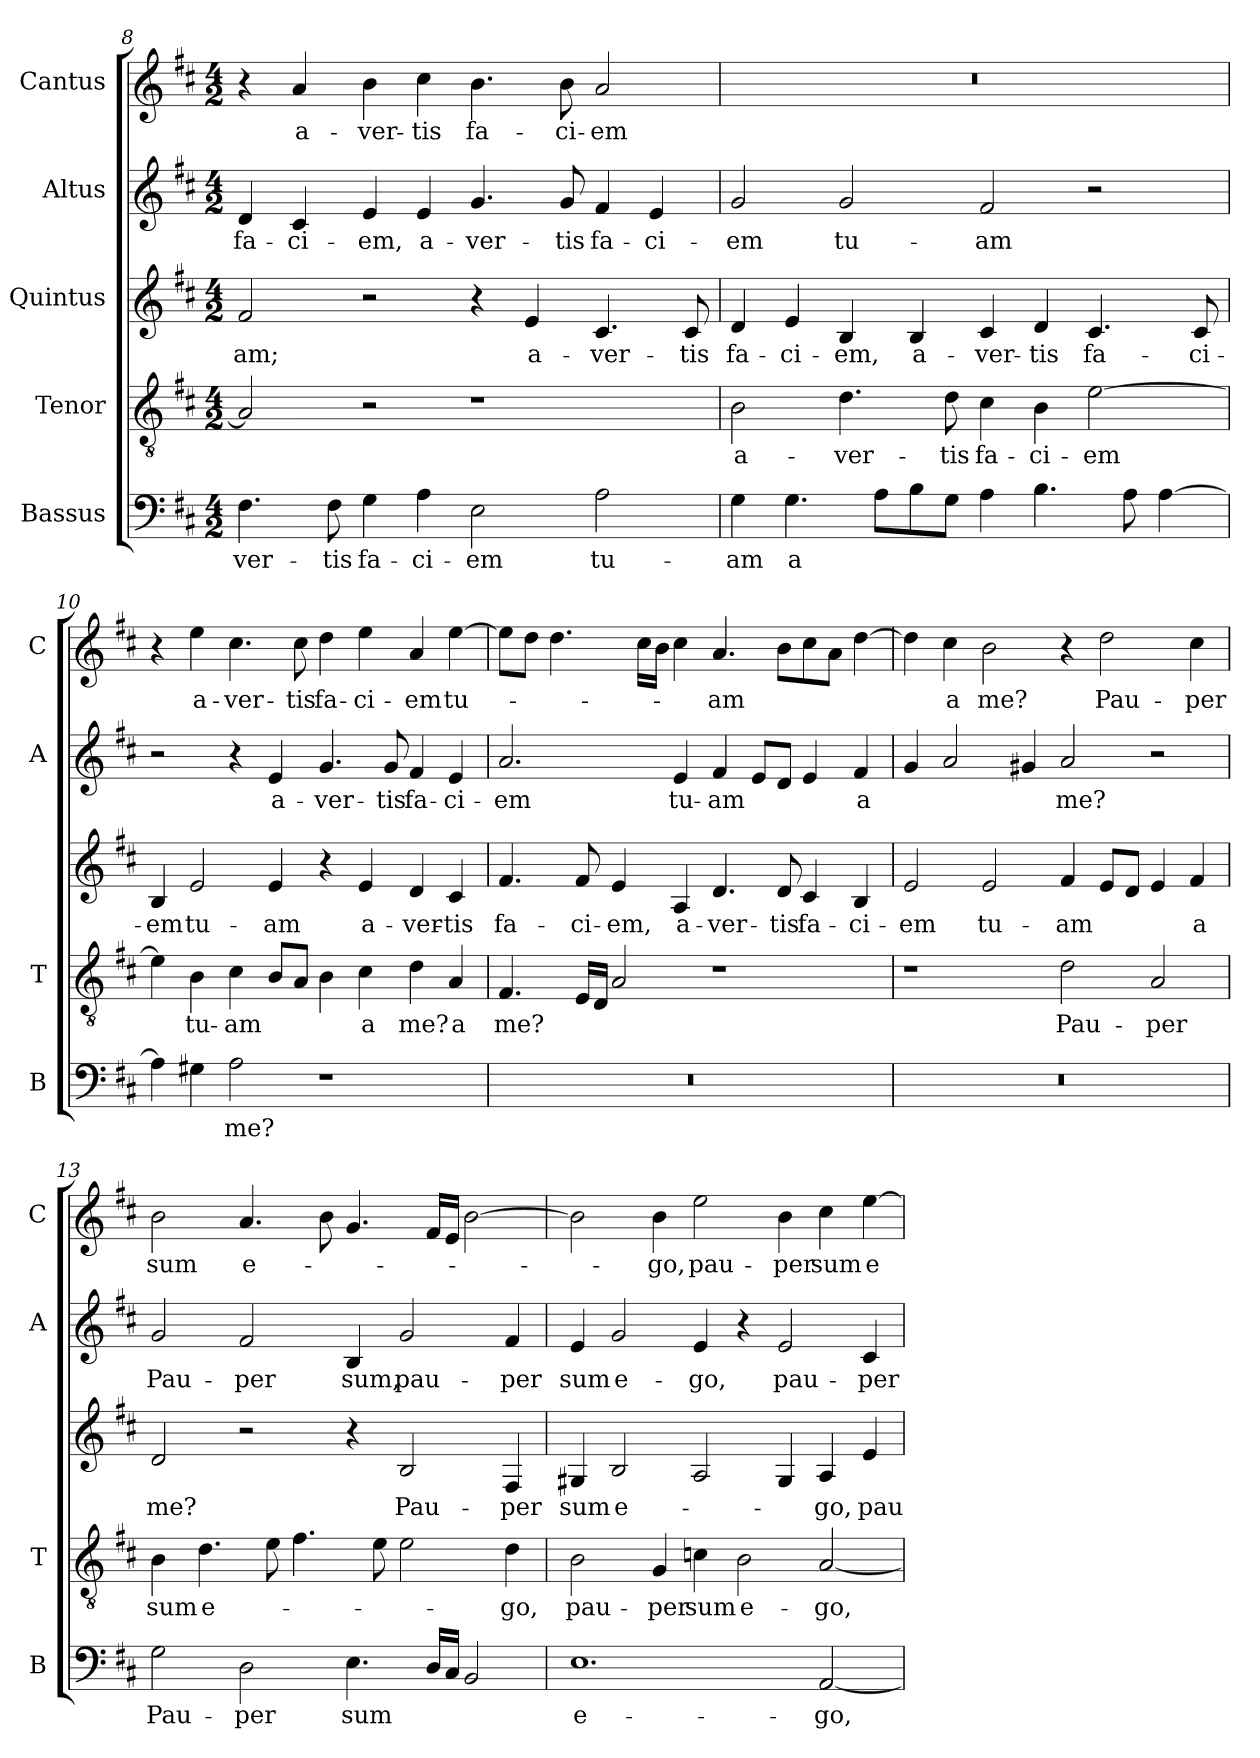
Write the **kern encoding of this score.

**kern	**text	**kern	**text	**kern	**text	**kern	**text	**kern	**text
*part5	*part5	*part4	*part4	*part3	*part3	*part2	*part2	*part1	*part1
*staff5	*staff5	*staff4	*staff4	*staff3	*staff3	*staff2	*staff2	*staff1	*staff1
*I"Bassus	*	*I"Tenor	*	*I"Quintus	*	*I"Altus	*	*I"Cantus	*
*I'B	*	*I'T	*	*	*	*I'A	*	*I'C	*
*clefF4	*	*clefGv2	*	*clefG2	*	*clefG2	*	*clefG2	*
*k[f#c#]	*	*k[f#c#]	*	*k[f#c#]	*	*k[f#c#]	*	*k[f#c#]	*
*D:	*	*D:	*	*D:	*	*D:	*	*D:	*
*M4/2	*	*M4/2	*	*M4/2	*	*M4/2	*	*M4/2	*
=8	=8	=8	=8	=8	=8	=8	=8	=8	=8
!	!LO:LY:b	!	!	!	!LO:LY:b	!	!LO:LY:b	!	!
4.F#\	-ver-	2A/]	.	2f#/	-am;	4d/	fa-	4r	.
!	!	!	!	!	!	!	!LO:LY:b	!	!LO:LY:b
.	.	.	.	.	.	4c#/	-ci-	4a/	a-
!	!LO:LY:b	!	!	!	!	!	!	!	!
8F#\	-tis	.	.	.	.	.	.	.	.
!	!LO:LY:b	!	!	!	!	!	!LO:LY:b	!	!LO:LY:b
4G\	fa-	2r	.	2r	.	4e/	-em,	4b\	-ver-
!	!LO:LY:b	!	!	!	!	!	!LO:LY:b	!	!LO:LY:b
4A\	-ci-	.	.	.	.	4e/	a-	4cc#\	-tis
!	!LO:LY:b	!	!	!	!	!	!LO:LY:b	!	!LO:LY:b
2E\	-em	1r	.	4r	.	4.g/	-ver-	4.b\	fa-
!	!	!	!	!	!LO:LY:b	!	!	!	!
.	.	.	.	4e/	a-	.	.	.	.
!	!	!	!	!	!	!	!LO:LY:b	!	!LO:LY:b
.	.	.	.	.	.	8g/	-tis	8b\	-ci-
!	!LO:LY:b	!	!	!	!LO:LY:b	!	!LO:LY:b	!	!LO:LY:b
2A\	tu-	.	.	4.c#/	-ver-	4f#/	fa-	2a/	-em
!	!	!	!	!	!	!	!LO:LY:b	!	!
.	.	.	.	.	.	4e/	-ci-	.	.
!	!	!	!	!	!LO:LY:b	!	!	!	!
.	.	.	.	8c#/	-tis	.	.	.	.
!!LO:PB:g=z
=9	=9	=9	=9	=9	=9	=9	=9	=9	=9
!	!LO:LY:b	!	!LO:LY:b	!	!LO:LY:b	!	!LO:LY:b	!	!
4G\	-am	2B\	a-	4d/	fa-	2g/	-em	0r	.
!	!LO:LY:b	!	!	!	!LO:LY:b	!	!	!	!
4.G\	a	.	.	4e/	-ci-	.	.	.	.
!	!	!	!LO:LY:b	!	!LO:LY:b	!	!LO:LY:b	!	!
.	.	4.d\	-ver-	4B/	-em,	2g/	tu-	.	.
8A\L	.	.	.	.	.	.	.	.	.
!	!	!	!	!	!LO:LY:b	!	!	!	!
8B\	.	.	.	4B/	a-	.	.	.	.
!	!	!	!LO:LY:b	!	!	!	!	!	!
8G\J	.	8d\	-tis	.	.	.	.	.	.
!	!	!	!LO:LY:b	!	!LO:LY:b	!	!LO:LY:b	!	!
4A\	.	4c#\	fa-	4c#/	-ver-	2f#/	-am	.	.
!	!	!	!LO:LY:b	!	!LO:LY:b	!	!	!	!
4.B\	.	4B\	-ci-	4d/	-tis	.	.	.	.
!	!	!	!LO:LY:b	!	!LO:LY:b	!	!	!	!
.	.	[2e\	-em	4.c#/	fa-	2r	.	.	.
8A\	.	.	.	.	.	.	.	.	.
[4A\	.	.	.	.	.	.	.	.	.
!	!	!	!	!	!LO:LY:b	!	!	!	!
.	.	.	.	8c#/	-ci-	.	.	.	.
=10	=10	=10	=10	=10	=10	=10	=10	=10	=10
!	!	!	!	!	!LO:LY:b	!	!	!	!
4A\]	.	4e\]	.	4B/	-em	2r	.	4r	.
!	!	!	!LO:LY:b	!	!LO:LY:b	!	!	!	!LO:LY:b
4G#X\	.	4B\	tu-	2e/	tu-	.	.	4ee\	a-
!	!LO:LY:b	!	!LO:LY:b	!	!	!	!	!	!LO:LY:b
2A\	me?	4c#\	-am	.	.	4r	.	4.cc#\	-ver-
!	!	!	!	!	!LO:LY:b	!	!LO:LY:b	!	!
.	.	8B/L	.	4e/	-am	4e/	a-	.	.
!	!	!	!	!	!	!	!	!	!LO:LY:b
.	.	8A/J	.	.	.	.	.	8cc#\	-tis
!	!	!	!	!	!	!	!LO:LY:b	!	!LO:LY:b
1r	.	4B\	.	4r	.	4.g/	-ver-	4dd\	fa-
!	!	!	!LO:LY:b	!	!LO:LY:b	!	!	!	!LO:LY:b
.	.	4c#\	a	4e/	a-	.	.	4ee\	-ci-
!	!	!	!	!	!	!	!LO:LY:b	!	!
.	.	.	.	.	.	8g/	-tis	.	.
!	!	!	!LO:LY:b	!	!LO:LY:b	!	!LO:LY:b	!	!LO:LY:b
.	.	4d\	me?	4d/	-ver-	4f#/	fa-	4a/	-em
!	!	!	!LO:LY:b	!	!LO:LY:b	!	!LO:LY:b	!	!LO:LY:b
.	.	4A/	a	4c#/	-tis	4e/	-ci-	[4ee\	tu-
=11	=11	=11	=11	=11	=11	=11	=11	=11	=11
!	!	!	!LO:LY:b	!	!LO:LY:b	!	!LO:LY:b	!	!
0r	.	4.F#/	me?	4.f#/	fa-	2.a/	-em	8ee\L]	.
.	.	.	.	.	.	.	.	8dd\J	.
.	.	.	.	.	.	.	.	4.dd\	.
!	!	!	!	!	!LO:LY:b	!	!	!	!
.	.	16E/LL	.	8f#/	-ci-	.	.	.	.
.	.	16D/JJ	.	.	.	.	.	.	.
!	!	!	!	!	!LO:LY:b	!	!	!	!
.	.	2A/	.	4e/	-em,	.	.	.	.
.	.	.	.	.	.	.	.	16cc#\LL	.
.	.	.	.	.	.	.	.	16b\JJ	.
!	!	!	!	!	!LO:LY:b	!	!LO:LY:b	!	!
.	.	.	.	4A/	a-	4e/	tu-	4cc#\	.
!	!	!	!	!	!LO:LY:b	!	!LO:LY:b	!	!LO:LY:b
.	.	1r	.	4.d/	-ver-	4f#/	-am	4.a/	-am
.	.	.	.	.	.	8e/L	.	.	.
!	!	!	!	!	!LO:LY:b	!	!	!	!
.	.	.	.	8d/	-tis	8d/J	.	8b\L	.
!	!	!	!	!	!LO:LY:b	!	!	!	!
.	.	.	.	4c#/	fa-	4e/	.	8cc#\	.
.	.	.	.	.	.	.	.	8a\J	.
!	!	!	!	!	!LO:LY:b	!	!LO:LY:b	!	!
.	.	.	.	4B/	-ci-	4f#/	a	[4dd\	.
!!LO:LB:g=z
=12	=12	=12	=12	=12	=12	=12	=12	=12	=12
!	!	!	!	!	!LO:LY:b	!	!	!	!
0r	.	1r	.	2e/	-em	4g/	.	4dd\]	.
!	!	!	!	!	!	!	!	!	!LO:LY:b
.	.	.	.	.	.	2a/	.	4cc#\	a
!	!	!	!	!	!LO:LY:b	!	!	!	!LO:LY:b
.	.	.	.	2e/	tu-	.	.	2b\	me?
.	.	.	.	.	.	4g#X/	.	.	.
!	!	!	!LO:LY:b	!	!LO:LY:b	!	!LO:LY:b	!	!
.	.	2d\	Pau-	4f#/	-am	2a/	me?	4r	.
!	!	!	!	!	!	!	!	!	!LO:LY:b
.	.	.	.	8e/L	.	.	.	2dd\	Pau-
.	.	.	.	8d/J	.	.	.	.	.
!	!	!	!LO:LY:b	!	!	!	!	!	!
.	.	2A/	-per	4e/	.	2r	.	.	.
!	!	!	!	!	!LO:LY:b	!	!	!	!LO:LY:b
.	.	.	.	4f#/	a	.	.	4cc#\	-per
=13	=13	=13	=13	=13	=13	=13	=13	=13	=13
!	!LO:LY:b	!	!LO:LY:b	!	!LO:LY:b	!	!LO:LY:b	!	!LO:LY:b
2G\	Pau-	4B\	sum	2d/	me?	2g/	Pau-	2b\	sum
!	!	!	!LO:LY:b	!	!	!	!	!	!
.	.	4.d\	e-	.	.	.	.	.	.
!	!LO:LY:b	!	!	!	!	!	!LO:LY:b	!	!LO:LY:b
2D\	-per	.	.	2r	.	2f#/	-per	4.a/	e-
.	.	8e\	.	.	.	.	.	.	.
.	.	4.f#\	.	.	.	.	.	.	.
.	.	.	.	.	.	.	.	8b\	.
!	!LO:LY:b	!	!	!	!	!	!LO:LY:b	!	!
4.E\	sum	.	.	4r	.	4B/	sum,	4.g/	.
.	.	8e\	.	.	.	.	.	.	.
!	!	!	!	!	!LO:LY:b	!	!LO:LY:b	!	!
.	.	2e\	.	2B/	Pau-	2g/	pau-	.	.
16D/LL	.	.	.	.	.	.	.	16f#/LL	.
16C#/JJ	.	.	.	.	.	.	.	16e/JJ	.
2BB/	.	.	.	.	.	.	.	[2b\	.
!	!	!	!LO:LY:b	!	!LO:LY:b	!	!LO:LY:b	!	!
.	.	4d\	-go,	4F#/	-per	4f#/	-per	.	.
=14	=14	=14	=14	=14	=14	=14	=14	=14	=14
!	!LO:LY:b	!	!LO:LY:b	!	!LO:LY:b	!	!LO:LY:b	!	!
1.E	e-	2B\	pau-	4G#X/	sum	4e/	sum	2b\]	.
!	!	!	!	!	!LO:LY:b	!	!LO:LY:b	!	!
.	.	.	.	2B/	e-	2g/	e-	.	.
!	!	!	!LO:LY:b	!	!	!	!	!	!LO:LY:b
.	.	4G/	-per	.	.	.	.	4b\	-go,
!	!	!	!LO:LY:b	!	!	!	!LO:LY:b	!	!LO:LY:b
.	.	4cn\	sum	2A/	.	4e/	-go,	2ee\	pau-
!	!	!	!LO:LY:b	!	!	!	!	!	!
.	.	2B\	e-	.	.	4r	.	.	.
!	!	!	!	!	!	!	!LO:LY:b	!	!LO:LY:b
.	.	.	.	4G#/	.	2e/	pau-	4b\	-per
!	!LO:LY:b	!	!LO:LY:b	!	!LO:LY:b	!	!	!	!LO:LY:b
[2AA/	-go,	[2A/	-go,	4A/	-go,	.	.	4cc#\	sum
!	!	!	!	!	!LO:LY:b	!	!LO:LY:b	!	!LO:LY:b
.	.	.	.	4e/	pau-	4c#/	-per	[4ee\	e-
=	=	=	=	=	=	=	=	=	=
*-	*-	*-	*-	*-	*-	*-	*-	*-	*-
